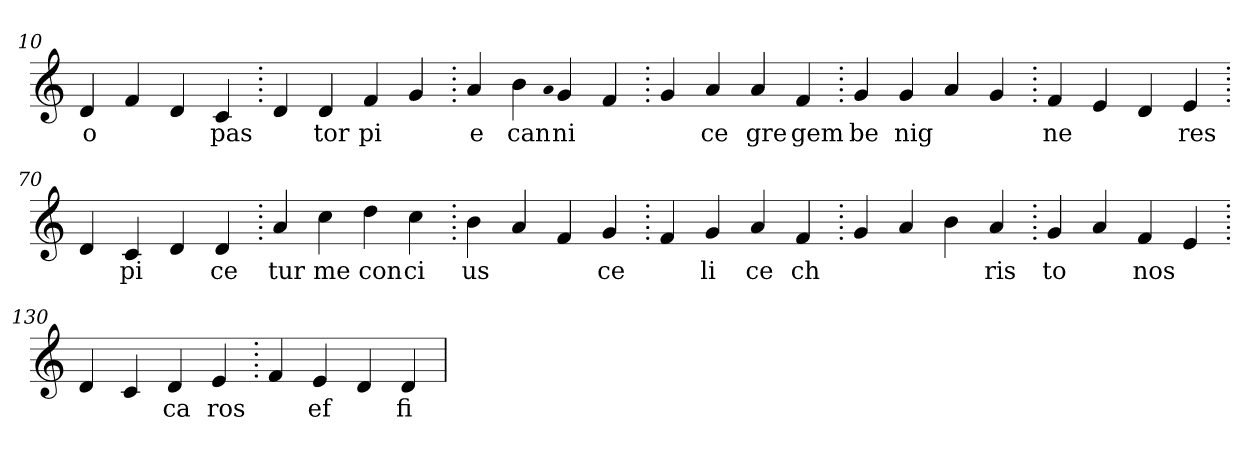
**kern	**text
*part1	*part1
*staff1	*staff1
*clefG2	*
=10.	=10.
4d	o
4f	.
4d	.
4c	pas
=20.	=20.
4d	.
4d	tor
4f	pi
4g	.
=30.	=30.
4a	e
4b	can
qqa	.
4g	ni
4f	.
=40.	=40.
4g	.
4a	ce
4a	gre
4f	gem
=50.	=50.
4g	be
4g	nig
4a	.
4g	.
=60.	=60.
4f	ne
4e	.
4d	.
4e	res
=70.	=70.
4d	.
4c	pi
4d	.
4d	ce
=80.	=80.
4a	tur
4cc	me
4dd	con
4cc	ci
=90.	=90.
4b	us
4a	.
4f	.
4g	ce
=100.	=100.
4f	.
4g	li
4a	ce
4f	ch
=110.	=110.
4g	.
4a	.
4b	.
4a	ris
=120.	=120.
4g	to
4a	.
4f	nos
4e	.
=130.	=130.
4d	.
4c	.
4d	ca
4e	ros
=140.	=140.
4f	.
4e	ef
4d	.
4d	fi
=	=
*-	*-
